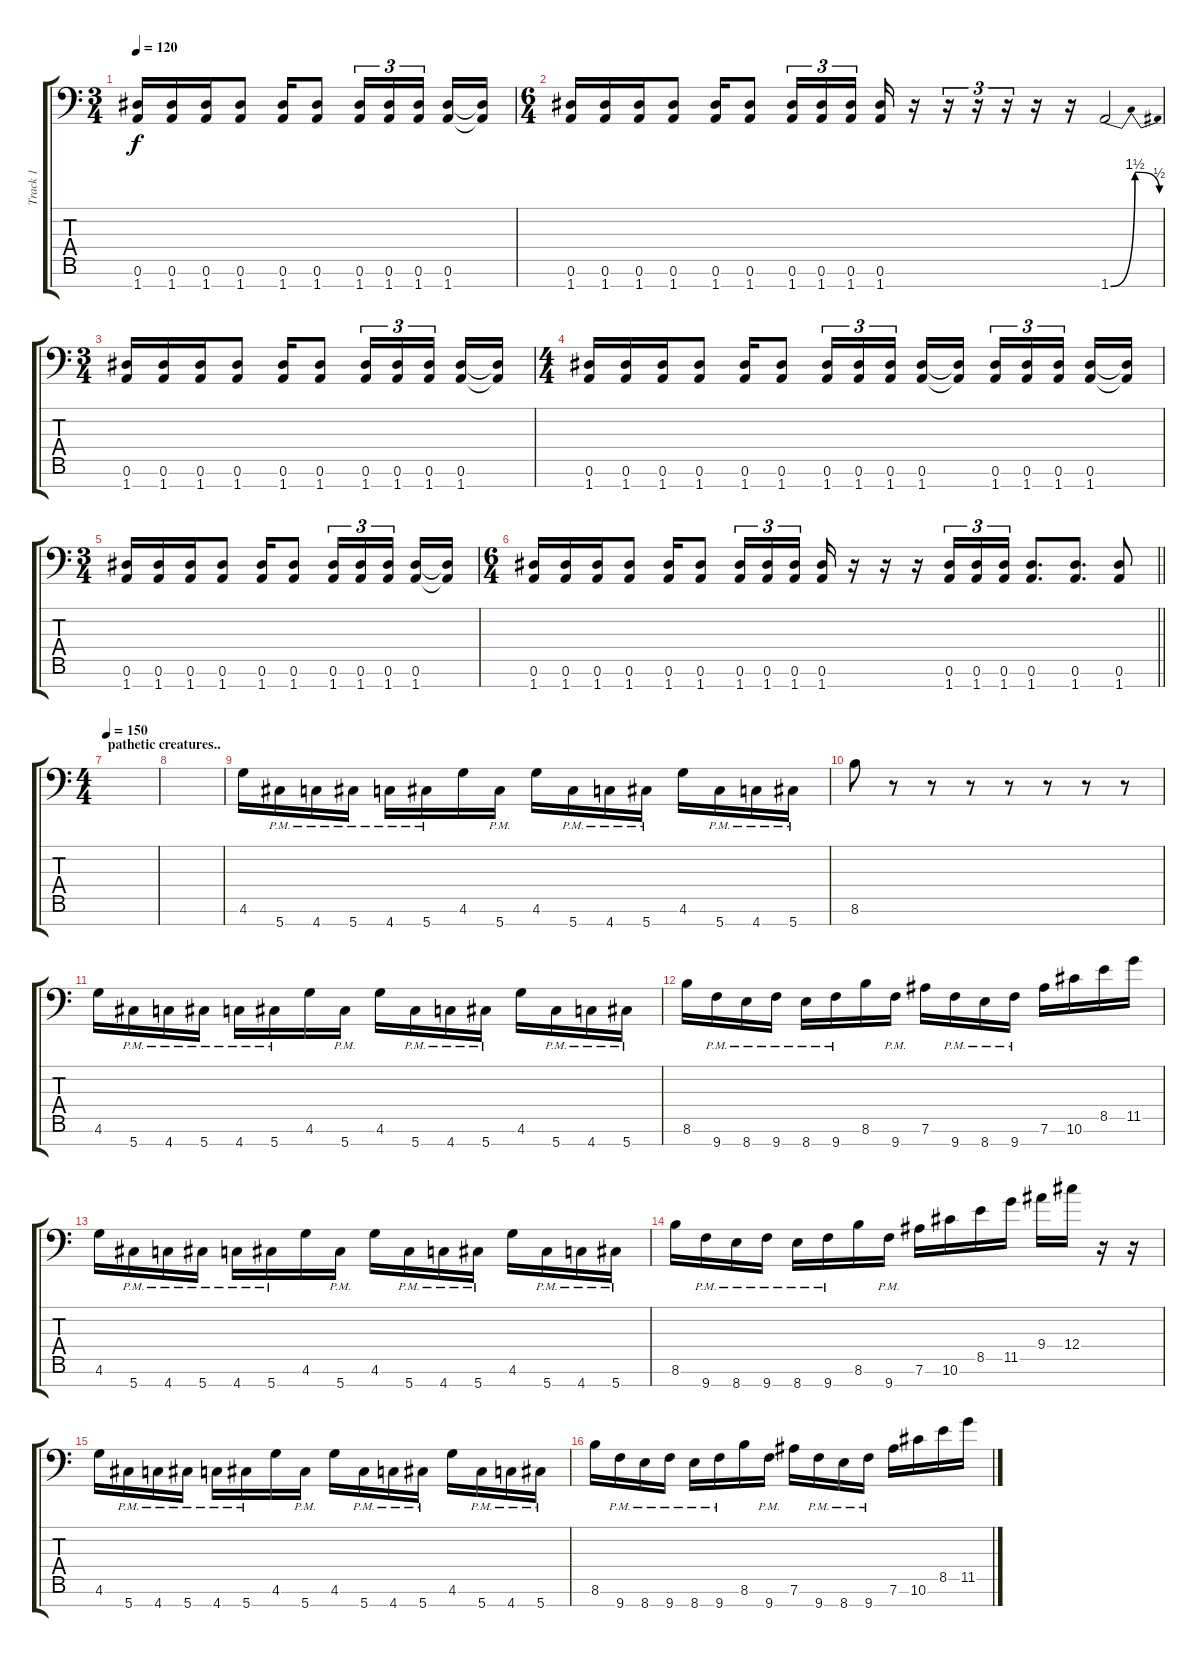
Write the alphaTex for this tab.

\track ("Track 1" "Track 1") {instrument distortionguitar}
\staff {score tabs}
\tuning (Eb4 Bb3 Gb3 Db3 Ab2 Eb2 Ab1) {hide}
\ts (3 4)
\tempo 120
\clef f4
\ks c
(0.6 1.7).16{dy f} (0.6 1.7).16 (0.6 1.7).16 (0.6 1.7).8 (0.6 1.7).16 (0.6 1.7).8 (0.6 1.7).16{tu (3 2)} (0.6 1.7).16{tu (3 2)} (0.6 1.7).16{tu (3 2) beam splitsecondary} (0.6 1.7).16 (0.6{t} 1.7{t}).16 |
\ts (6 4)
(0.6 1.7).16 (0.6 1.7).16 (0.6 1.7).16 (0.6 1.7).8 (0.6 1.7).16 (0.6 1.7).8 (0.6 1.7).16{tu (3 2)} (0.6 1.7).16{tu (3 2)} (0.6 1.7).16{tu (3 2) beam splitsecondary} (0.6 1.7).16 r.16 r.16{tu (3 2)} r.16{tu (3 2)} r.16{tu (3 2)} r.16 r.16 1.7{be (bendrelease 0 0 15 6 29 6 60 2)}.2 |
\ts (3 4)
(0.6 1.7).16 (0.6 1.7).16 (0.6 1.7).16 (0.6 1.7).8 (0.6 1.7).16 (0.6 1.7).8 (0.6 1.7).16{tu (3 2)} (0.6 1.7).16{tu (3 2)} (0.6 1.7).16{tu (3 2) beam splitsecondary} (0.6 1.7).16 (0.6{t} 1.7{t}).16 |
\ts (4 4)
(0.6 1.7).16 (0.6 1.7).16 (0.6 1.7).16 (0.6 1.7).8 (0.6 1.7).16 (0.6 1.7).8 (0.6 1.7).16{tu (3 2)} (0.6 1.7).16{tu (3 2)} (0.6 1.7).16{tu (3 2) beam splitsecondary} (0.6 1.7).16 (0.6{t} 1.7{t}).16 (0.6 1.7).16{tu (3 2)} (0.6 1.7).16{tu (3 2)} (0.6 1.7).16{tu (3 2) beam splitsecondary} (0.6 1.7).16 (0.6{t} 1.7{t}).16 |
\ts (3 4)
(0.6 1.7).16 (0.6 1.7).16 (0.6 1.7).16 (0.6 1.7).8 (0.6 1.7).16 (0.6 1.7).8 (0.6 1.7).16{tu (3 2)} (0.6 1.7).16{tu (3 2)} (0.6 1.7).16{tu (3 2) beam splitsecondary} (0.6 1.7).16 (0.6{t} 1.7{t}).16 |
\ts (6 4)
\barLineRight lightlight
(0.6 1.7).16 (0.6 1.7).16 (0.6 1.7).16 (0.6 1.7).8 (0.6 1.7).16 (0.6 1.7).8 (0.6 1.7).16{tu (3 2)} (0.6 1.7).16{tu (3 2)} (0.6 1.7).16{tu (3 2) beam splitsecondary} (0.6 1.7).16 r.16 r.16 r.16 (0.6 1.7).16{tu (3 2)} (0.6 1.7).16{tu (3 2)} (0.6 1.7).16{tu (3 2)} (0.6 1.7).8{d} (0.6 1.7).8{d} (0.6 1.7).8 |
\ts (4 4)
\section ("" "pathetic creatures..")
\tempo 150
|
|
4.6.16 5.7{pm}.16 4.7{pm}.16 5.7{pm}.16 4.7{pm}.16 5.7{pm}.16 4.6.16 5.7{pm}.16 4.6.16 5.7{pm}.16 4.7{pm}.16 5.7{pm}.16 4.6.16 5.7{pm}.16 4.7{pm}.16 5.7{pm}.16 |
8.6.8 r.8 r.8 r.8 r.8 r.8 r.8 r.8 |
4.6.16 5.7{pm}.16 4.7{pm}.16 5.7{pm}.16 4.7{pm}.16 5.7{pm}.16 4.6.16 5.7{pm}.16 4.6.16 5.7{pm}.16 4.7{pm}.16 5.7{pm}.16 4.6.16 5.7{pm}.16 4.7{pm}.16 5.7{pm}.16 |
8.6.16 9.7{pm}.16 8.7{pm}.16 9.7{pm}.16 8.7{pm}.16 9.7{pm}.16 8.6.16 9.7{pm}.16 7.6.16 9.7{pm}.16 8.7{pm}.16 9.7{pm}.16 7.6.16 10.6.16 8.5.16 11.5.16 |
4.6.16 5.7{pm}.16 4.7{pm}.16 5.7{pm}.16 4.7{pm}.16 5.7{pm}.16 4.6.16 5.7{pm}.16 4.6.16 5.7{pm}.16 4.7{pm}.16 5.7{pm}.16 4.6.16 5.7{pm}.16 4.7{pm}.16 5.7{pm}.16 |
8.6.16 9.7{pm}.16 8.7{pm}.16 9.7{pm}.16 8.7{pm}.16 9.7{pm}.16 8.6.16 9.7{pm}.16 7.6.16 10.6.16 8.5.16 11.5.16 9.4.16 12.4.16 r.16 r.16 |
4.6.16 5.7{pm}.16 4.7{pm}.16 5.7{pm}.16 4.7{pm}.16 5.7{pm}.16 4.6.16 5.7{pm}.16 4.6.16 5.7{pm}.16 4.7{pm}.16 5.7{pm}.16 4.6.16 5.7{pm}.16 4.7{pm}.16 5.7{pm}.16 |
8.6.16 9.7{pm}.16 8.7{pm}.16 9.7{pm}.16 8.7{pm}.16 9.7{pm}.16 8.6.16 9.7{pm}.16 7.6.16 9.7{pm}.16 8.7{pm}.16 9.7{pm}.16 7.6.16 10.6.16 8.5.16 11.5.16
